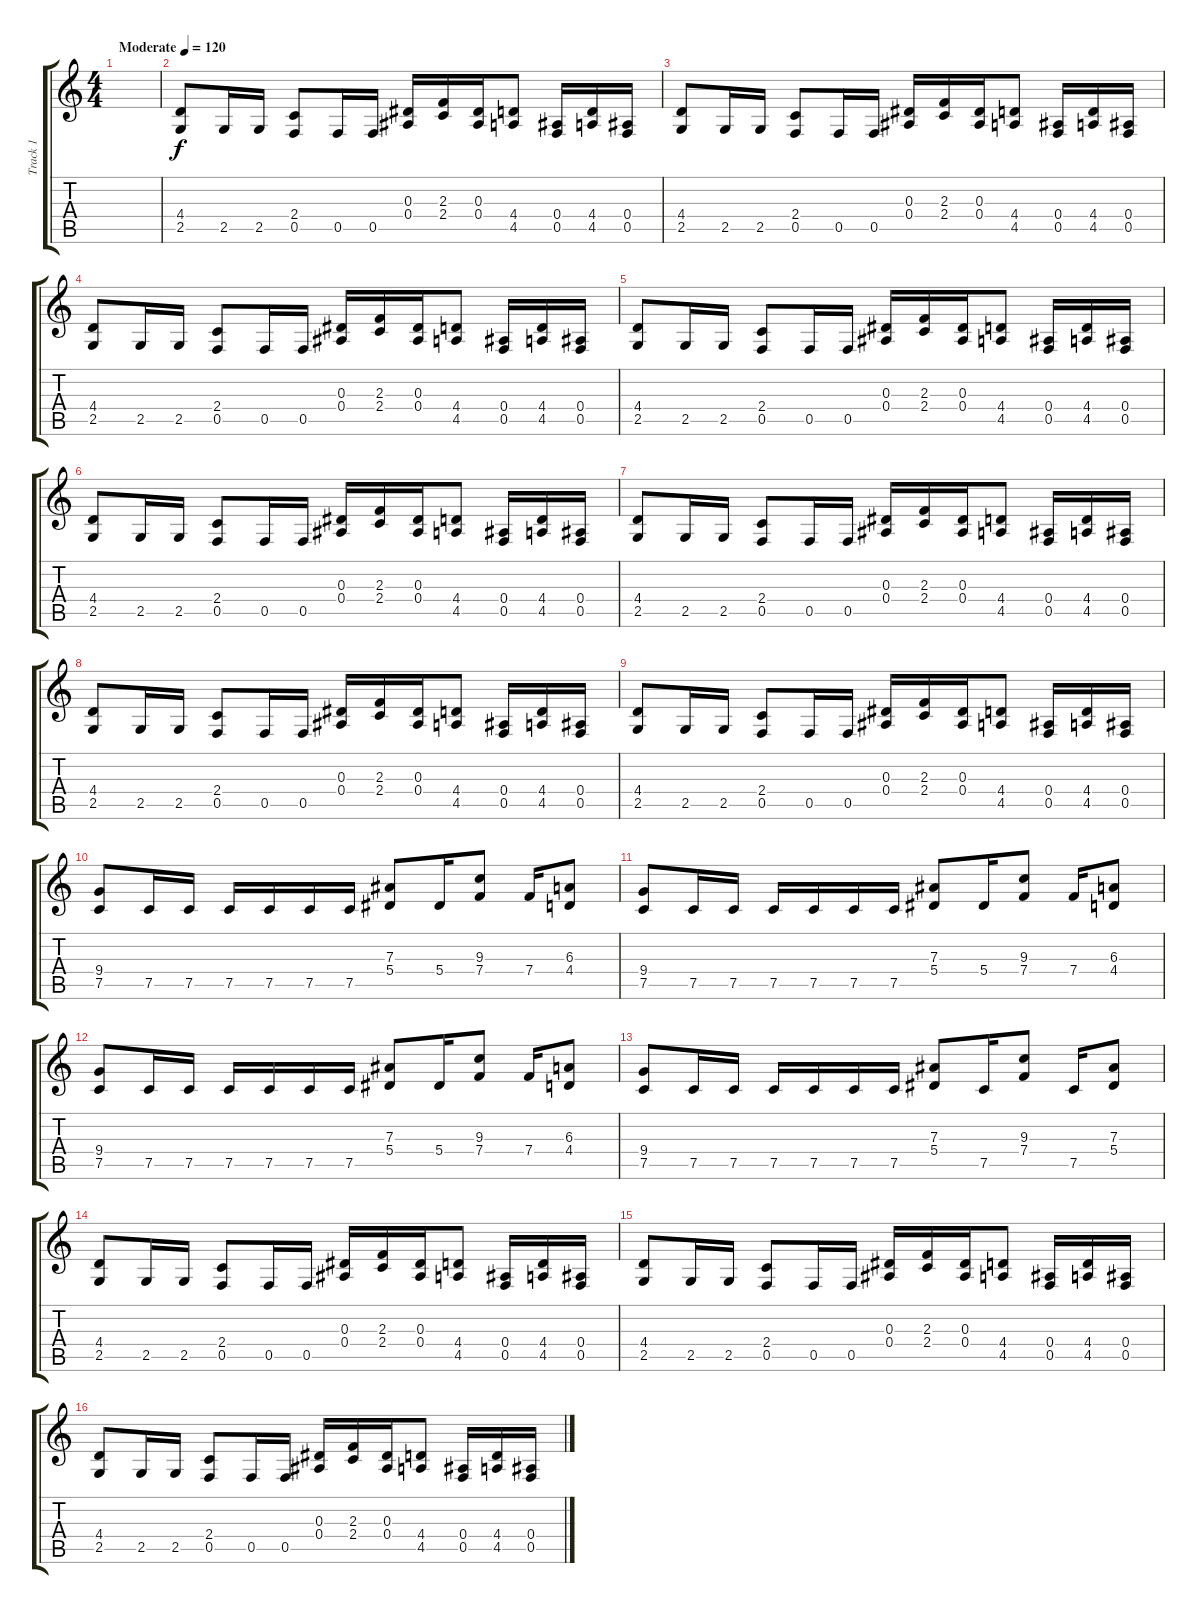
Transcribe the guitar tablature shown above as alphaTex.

\track ("Track 1" "Track 1") {instrument distortionguitar}
\staff {score tabs}
\tuning (C4 G3 Eb3 Bb2 F2 C2) {hide}
\ts (4 4)
\tempo (120 "Moderate")
\tempo 115
\tempo (120 "Moderate")
\clef g2
\ks c
|
(4.4 2.5).8 2.5.16 2.5.16 (2.4 0.5).8 0.5.16 0.5.16 (0.3 0.4).16 (2.3 2.4).16 (0.3 0.4).16 (4.4 4.5).8 (0.4 0.5).16 (4.4 4.5).16 (0.4 0.5).16 |
(4.4 2.5).8 2.5.16 2.5.16 (2.4 0.5).8 0.5.16 0.5.16 (0.3 0.4).16 (2.3 2.4).16 (0.3 0.4).16 (4.4 4.5).8 (0.4 0.5).16 (4.4 4.5).16 (0.4 0.5).16 |
(4.4 2.5).8 2.5.16 2.5.16 (2.4 0.5).8 0.5.16 0.5.16 (0.3 0.4).16 (2.3 2.4).16 (0.3 0.4).16 (4.4 4.5).8 (0.4 0.5).16 (4.4 4.5).16 (0.4 0.5).16 |
(4.4 2.5).8 2.5.16 2.5.16 (2.4 0.5).8 0.5.16 0.5.16 (0.3 0.4).16 (2.3 2.4).16 (0.3 0.4).16 (4.4 4.5).8 (0.4 0.5).16 (4.4 4.5).16 (0.4 0.5).16 |
(4.4 2.5).8 2.5.16 2.5.16 (2.4 0.5).8 0.5.16 0.5.16 (0.3 0.4).16 (2.3 2.4).16 (0.3 0.4).16 (4.4 4.5).8 (0.4 0.5).16 (4.4 4.5).16 (0.4 0.5).16 |
(4.4 2.5).8 2.5.16 2.5.16 (2.4 0.5).8 0.5.16 0.5.16 (0.3 0.4).16 (2.3 2.4).16 (0.3 0.4).16 (4.4 4.5).8 (0.4 0.5).16 (4.4 4.5).16 (0.4 0.5).16 |
(4.4 2.5).8 2.5.16 2.5.16 (2.4 0.5).8 0.5.16 0.5.16 (0.3 0.4).16 (2.3 2.4).16 (0.3 0.4).16 (4.4 4.5).8 (0.4 0.5).16 (4.4 4.5).16 (0.4 0.5).16 |
(4.4 2.5).8 2.5.16 2.5.16 (2.4 0.5).8 0.5.16 0.5.16 (0.3 0.4).16 (2.3 2.4).16 (0.3 0.4).16 (4.4 4.5).8 (0.4 0.5).16 (4.4 4.5).16 (0.4 0.5).16 |
(9.4 7.5).8 7.5.16 7.5.16 7.5.16 7.5.16 7.5.16 7.5.16 (7.3 5.4).8 5.4.16 (9.3 7.4).8 7.4.16 (6.3 4.4).8 |
(9.4 7.5).8 7.5.16 7.5.16 7.5.16 7.5.16 7.5.16 7.5.16 (7.3 5.4).8 5.4.16 (9.3 7.4).8 7.4.16 (6.3 4.4).8 |
(9.4 7.5).8 7.5.16 7.5.16 7.5.16 7.5.16 7.5.16 7.5.16 (7.3 5.4).8 5.4.16 (9.3 7.4).8 7.4.16 (6.3 4.4).8 |
(9.4 7.5).8 7.5.16 7.5.16 7.5.16 7.5.16 7.5.16 7.5.16 (7.3 5.4).8 7.5.16 (9.3 7.4).8 7.5.16 (7.3 5.4).8 |
(4.4 2.5).8 2.5.16 2.5.16 (2.4 0.5).8 0.5.16 0.5.16 (0.3 0.4).16 (2.3 2.4).16 (0.3 0.4).16 (4.4 4.5).8 (0.4 0.5).16 (4.4 4.5).16 (0.4 0.5).16 |
(4.4 2.5).8 2.5.16 2.5.16 (2.4 0.5).8 0.5.16 0.5.16 (0.3 0.4).16 (2.3 2.4).16 (0.3 0.4).16 (4.4 4.5).8 (0.4 0.5).16 (4.4 4.5).16 (0.4 0.5).16 |
(4.4 2.5).8 2.5.16 2.5.16 (2.4 0.5).8 0.5.16 0.5.16 (0.3 0.4).16 (2.3 2.4).16 (0.3 0.4).16 (4.4 4.5).8 (0.4 0.5).16 (4.4 4.5).16 (0.4 0.5).16
